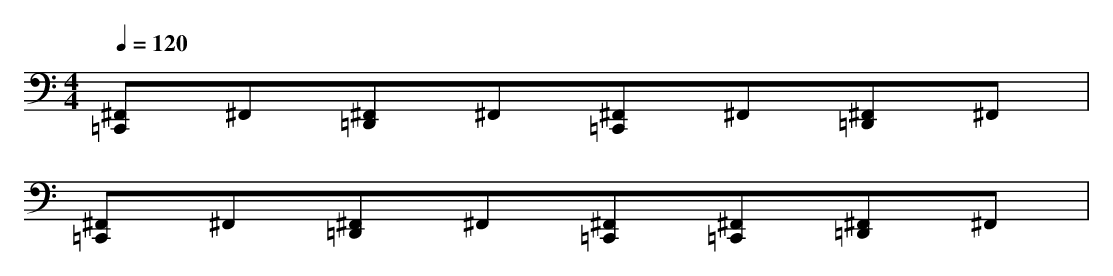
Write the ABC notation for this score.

X:1
M:4/4
Q:1/4=120
K:C
V:Drums
L:1/8
[^F,,=C,,]^F,,[^F,,=D,,]^F,,[^F,,=C,,]^F,,[^F,,=D,,]^F,,|
[^F,,=C,,]^F,,[^F,,=D,,]^F,,[^F,,=C,,][^F,,=C,,][^F,,=D,,]^F,,|
